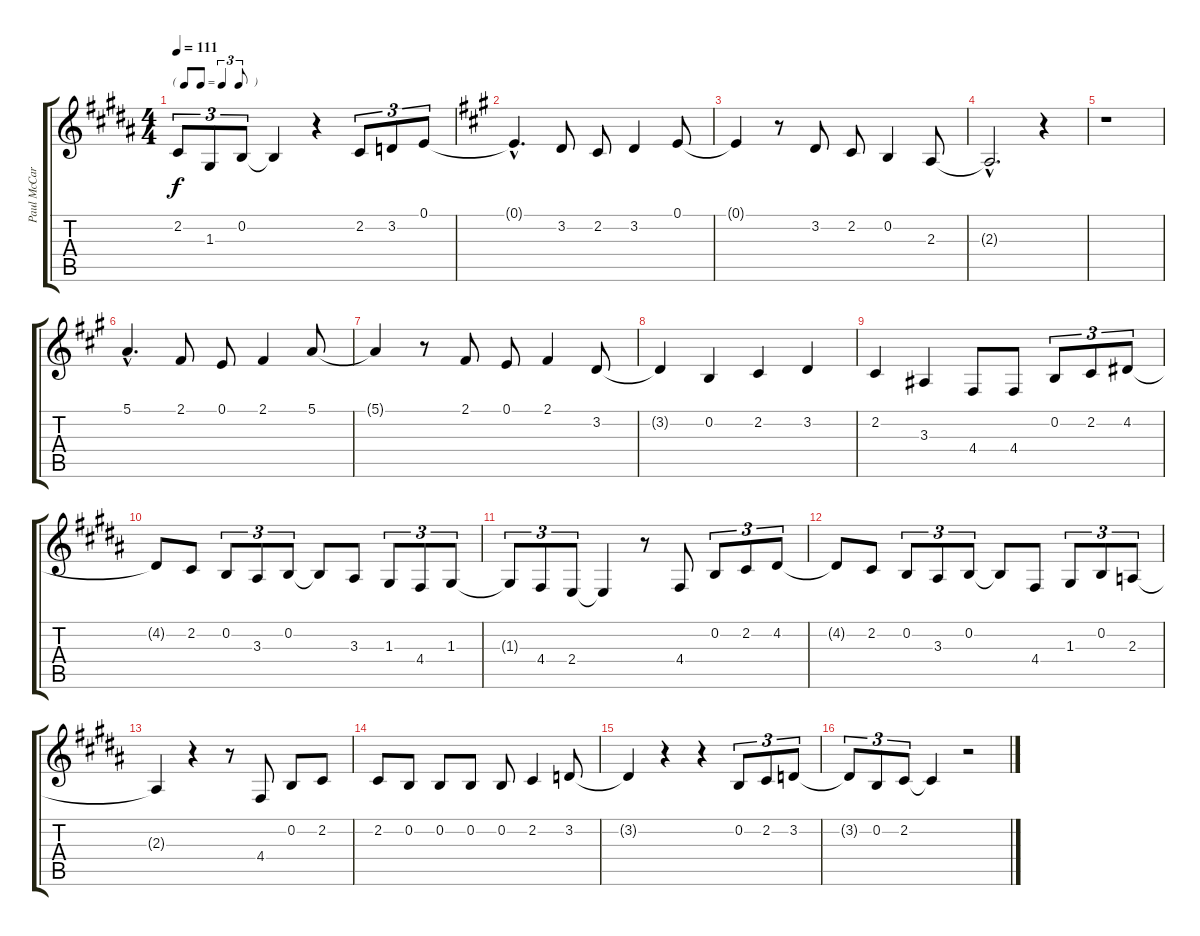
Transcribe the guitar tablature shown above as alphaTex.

\track ("Paul McCartney - lead vocals" "Paul McCar") {instrument altosax}
\staff {score tabs}
\tuning (E4 B3 G3 D3 A2 E2) {hide}
\ts (4 4)
\tf triplet8th
\tempo 111
\clef g2
\ks b
2.2.8{tu (3 2) dy f} 1.3.8{tu (3 2)} 0.2.8{tu (3 2)} 0.2{t}.4 r.4 2.2.8{tu (3 2)} 3.2.8{tu (3 2)} 0.1.8{tu (3 2)} |
\ks a
0.1{hac t}.4{d} 3.2.8 2.2.8 3.2.4 0.1.8 |
0.1{t}.4 r.8 3.2.8 2.2.8 0.2.4 2.3.8 |
2.3{hac t}.2{d} r.4 |
r.1 |
5.1{hac}.4{d} 2.1.8 0.1.8 2.1.4 5.1.8 |
5.1{t}.4 r.8 2.1.8 0.1.8 2.1.4 3.2.8 |
3.2{t}.4 0.2.4 2.2.4 3.2.4 |
2.2.4 3.3.4 4.4.8 4.4.8 0.2.8{tu (3 2)} 2.2.8{tu (3 2)} 4.2.8{tu (3 2)} |
\ks b
4.2{t}.8 2.2.8 0.2.8{tu (3 2)} 3.3.8{tu (3 2)} 0.2.8{tu (3 2)} 0.2{t}.8 3.3.8 1.3.8{tu (3 2)} 4.4.8{tu (3 2)} 1.3.8{tu (3 2)} |
1.3{t}.8{tu (3 2)} 4.4.8{tu (3 2)} 2.4.8{tu (3 2)} 2.4{t}.4 r.8 4.4.8 0.2.8{tu (3 2)} 2.2.8{tu (3 2)} 4.2.8{tu (3 2)} |
4.2{t}.8 2.2.8 0.2.8{tu (3 2)} 3.3.8{tu (3 2)} 0.2.8{tu (3 2)} 0.2{t}.8 4.4.8 1.3.8{tu (3 2)} 0.2.8{tu (3 2)} 2.3.8{tu (3 2)} |
2.3{t}.4 r.4 r.8 4.4.8 0.2.8 2.2.8 |
2.2.8 0.2.8 0.2.8 0.2.8 0.2.8 2.2.4 3.2.8 |
3.2{t}.4 r.4 r.4 0.2.8{tu (3 2)} 2.2.8{tu (3 2)} 3.2.8{tu (3 2)} |
3.2{t}.8{tu (3 2)} 0.2.8{tu (3 2)} 2.2.8{tu (3 2)} 2.2{t}.4 r.2
